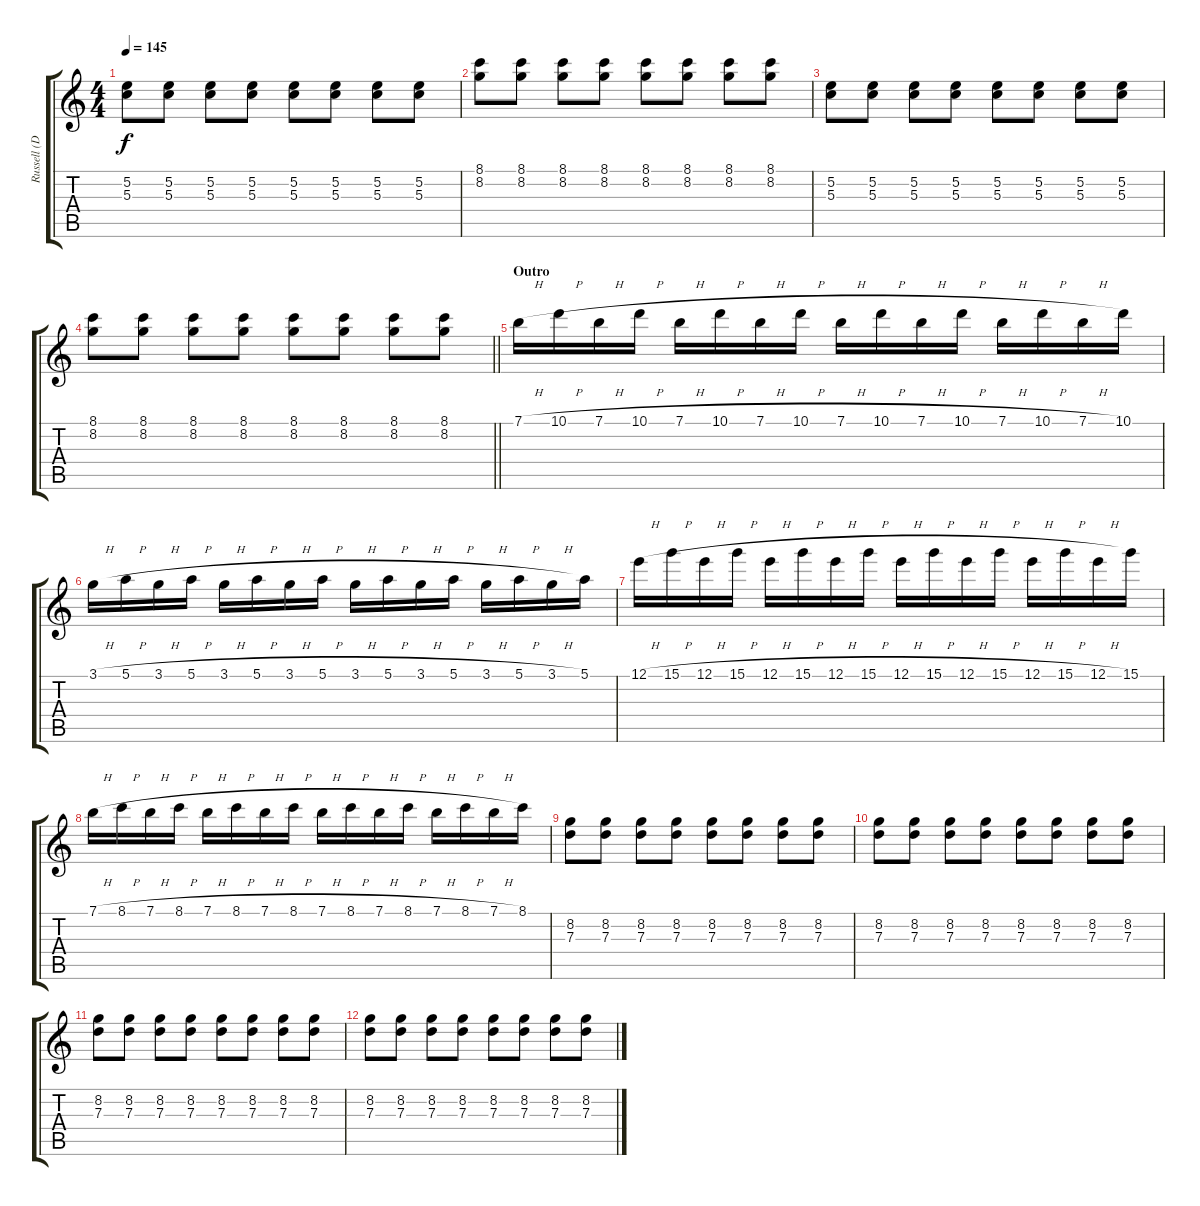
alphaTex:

\track ("Russell (Delay)" "Russell (D") {instrument electricguitarjazz}
\staff {score tabs}
\tuning (E4 B3 G3 D3 A2 E2) {hide}
\ts (4 4)
\tempo 145
\clef g2
\ks c
(5.2 5.3).8{dy f} (5.2 5.3).8 (5.2 5.3).8 (5.2 5.3).8 (5.2 5.3).8 (5.2 5.3).8 (5.2 5.3).8 (5.2 5.3).8 |
(8.1 8.2).8 (8.1 8.2).8 (8.1 8.2).8 (8.1 8.2).8 (8.1 8.2).8 (8.1 8.2).8 (8.1 8.2).8 (8.1 8.2).8 |
(5.2 5.3).8 (5.2 5.3).8 (5.2 5.3).8 (5.2 5.3).8 (5.2 5.3).8 (5.2 5.3).8 (5.2 5.3).8 (5.2 5.3).8 |
\barLineRight lightlight
(8.1 8.2).8 (8.1 8.2).8 (8.1 8.2).8 (8.1 8.2).8 (8.1 8.2).8 (8.1 8.2).8 (8.1 8.2).8 (8.1 8.2).8 |
\section ("" "Outro")
7.1{h}.16 10.1{h}.16 7.1{h}.16 10.1{h}.16 7.1{h}.16 10.1{h}.16 7.1{h}.16 10.1{h}.16 7.1{h}.16 10.1{h}.16 7.1{h}.16 10.1{h}.16 7.1{h}.16 10.1{h}.16 7.1{h}.16 10.1.16 |
3.1{h}.16 5.1{h}.16 3.1{h}.16 5.1{h}.16 3.1{h}.16 5.1{h}.16 3.1{h}.16 5.1{h}.16 3.1{h}.16 5.1{h}.16 3.1{h}.16 5.1{h}.16 3.1{h}.16 5.1{h}.16 3.1{h}.16 5.1.16 |
12.1{h}.16 15.1{h}.16 12.1{h}.16 15.1{h}.16 12.1{h}.16 15.1{h}.16 12.1{h}.16 15.1{h}.16 12.1{h}.16 15.1{h}.16 12.1{h}.16 15.1{h}.16 12.1{h}.16 15.1{h}.16 12.1{h}.16 15.1.16 |
7.1{h}.16 8.1{h}.16 7.1{h}.16 8.1{h}.16 7.1{h}.16 8.1{h}.16 7.1{h}.16 8.1{h}.16 7.1{h}.16 8.1{h}.16 7.1{h}.16 8.1{h}.16 7.1{h}.16 8.1{h}.16 7.1{h}.16 8.1.16 |
(8.2 7.3).8{volume 0} (8.2 7.3).8 (8.2 7.3).8 (8.2 7.3).8 (8.2 7.3).8 (8.2 7.3).8 (8.2 7.3).8 (8.2 7.3).8 |
(8.2 7.3).8 (8.2 7.3).8 (8.2 7.3).8 (8.2 7.3).8 (8.2 7.3).8 (8.2 7.3).8 (8.2 7.3).8 (8.2 7.3).8 |
(8.2 7.3).8 (8.2 7.3).8 (8.2 7.3).8 (8.2 7.3).8 (8.2 7.3).8 (8.2 7.3).8 (8.2 7.3).8 (8.2 7.3).8 |
(8.2 7.3).8 (8.2 7.3).8 (8.2 7.3).8 (8.2 7.3).8 (8.2 7.3).8 (8.2 7.3).8 (8.2 7.3).8 (8.2 7.3).8
